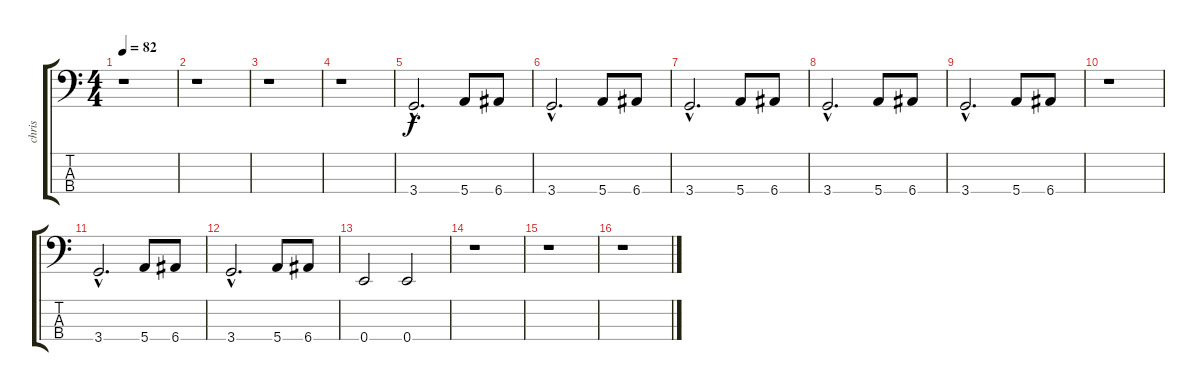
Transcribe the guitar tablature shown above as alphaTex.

\track ("chris" "chris") {instrument electricbassfinger}
\staff {score tabs}
\tuning (G2 D2 A1 E1) {hide}
\ts (4 4)
\tempo 82
\clef f4
\ks c
r.1{dy f instrument electricbassfinger} |
r.1 |
r.1 |
r.1 |
3.4{hac}.2{d} 5.4.8 6.4.8 |
3.4{hac}.2{d} 5.4.8 6.4.8 |
3.4{hac}.2{d} 5.4.8 6.4.8 |
3.4{hac}.2{d} 5.4.8 6.4.8 |
3.4{hac}.2{d} 5.4.8 6.4.8 |
r.1 |
3.4{hac}.2{d} 5.4.8 6.4.8 |
3.4{hac}.2{d} 5.4.8 6.4.8 |
0.4.2 0.4.2 |
r.1 |
r.1 |
r.1
